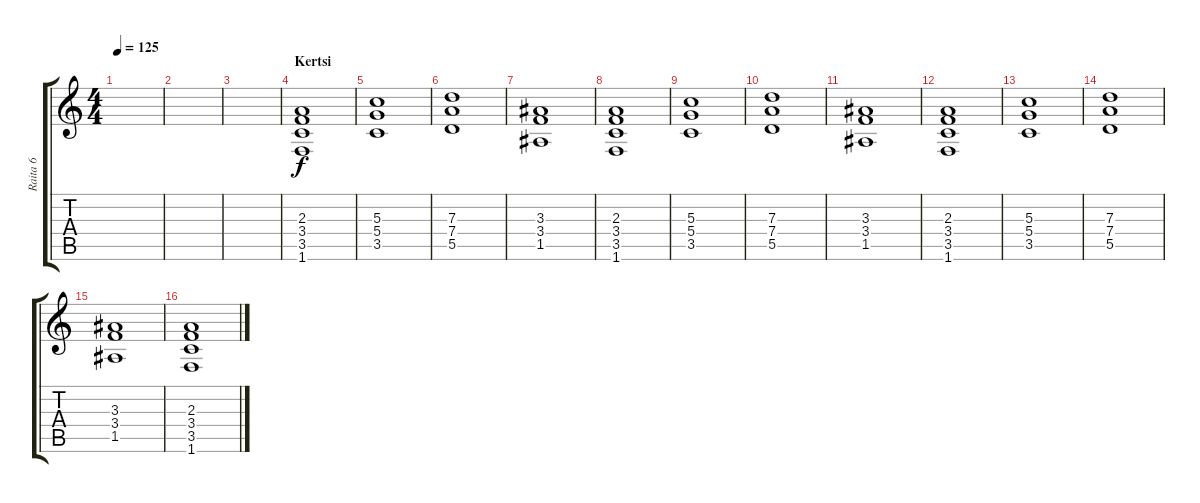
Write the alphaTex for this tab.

\track ("Raita 6" "Raita 6") {instrument overdrivenguitar}
\staff {score tabs}
\tuning (E4 B3 G3 D3 A2 E2) {hide}
\ts (4 4)
\tempo 125
\clef g2
\ks c
|
|
|
\section ("" "Kertsi")
(2.3 3.4 3.5 1.6).1 |
(5.3 5.4 3.5).1 |
(7.3 7.4 5.5).1 |
(3.3 3.4 1.5).1 |
(2.3 3.4 3.5 1.6).1 |
(5.3 5.4 3.5).1 |
(7.3 7.4 5.5).1 |
(3.3 3.4 1.5).1 |
(2.3 3.4 3.5 1.6).1 |
(5.3 5.4 3.5).1 |
(7.3 7.4 5.5).1 |
(3.3 3.4 1.5).1 |
(2.3 3.4 3.5 1.6).1
